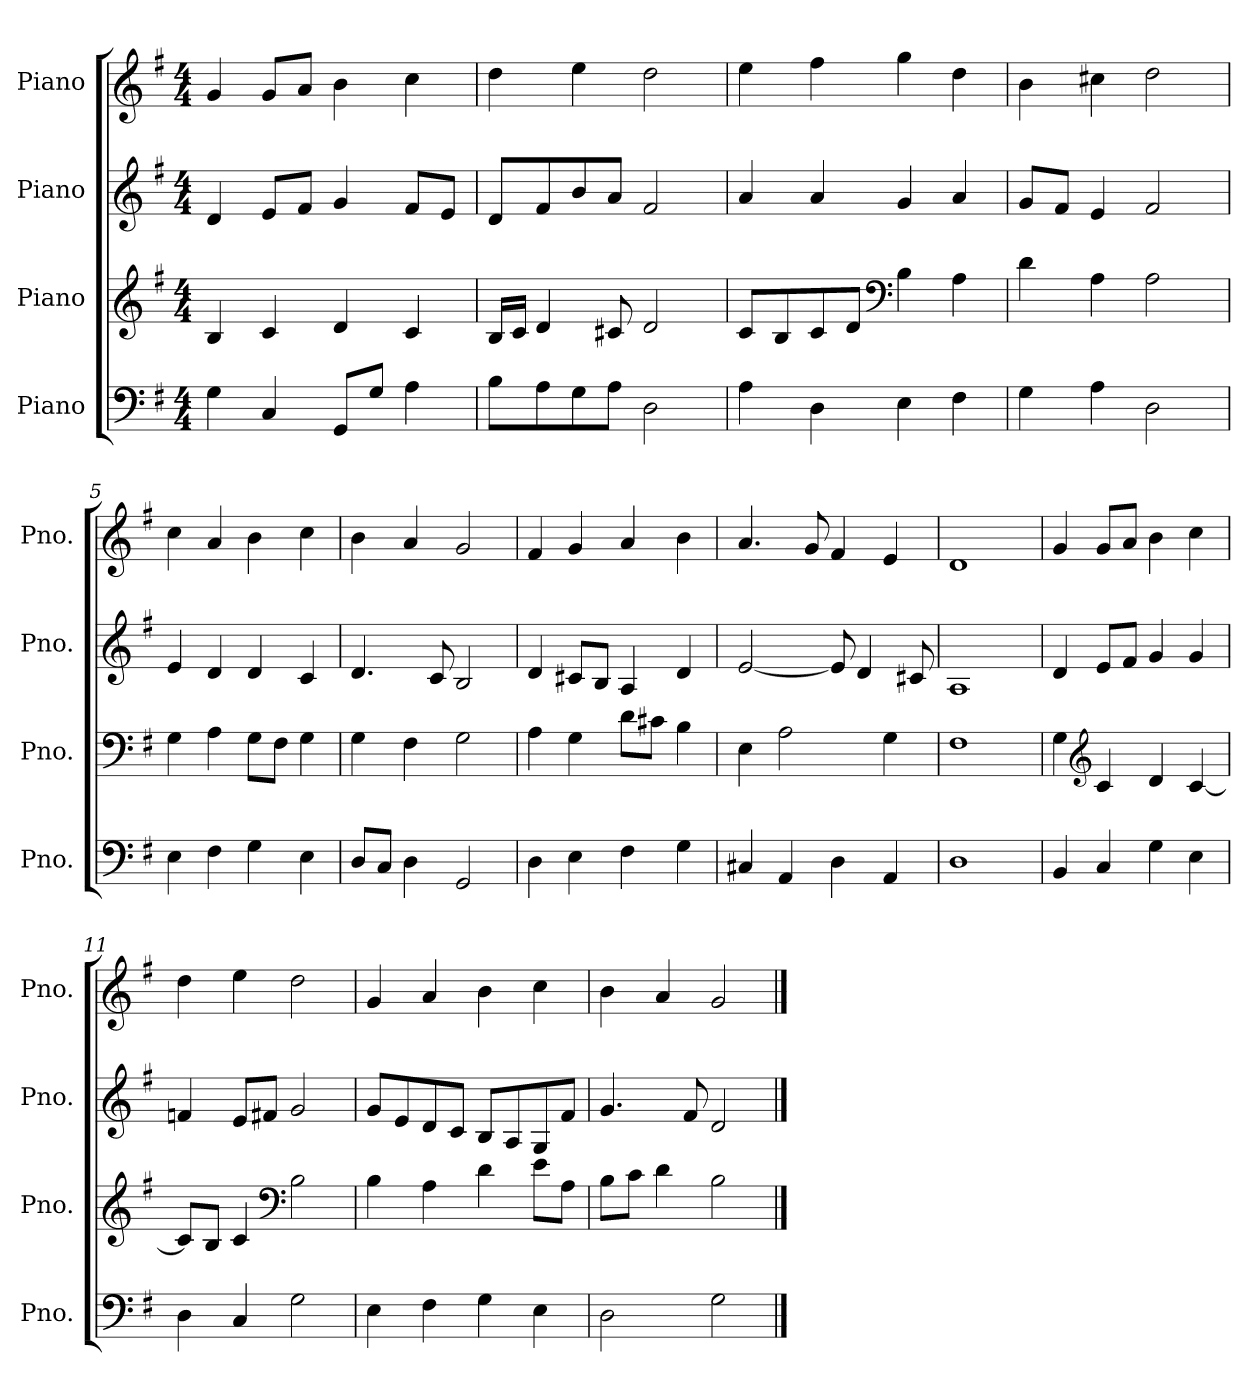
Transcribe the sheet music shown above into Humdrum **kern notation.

**kern	**kern	**kern	**kern
*part4	*part3	*part2	*part1
*staff4	*staff3	*staff2	*staff1
*I"Piano	*I"Piano	*I"Piano	*I"Piano
*I'Pno.	*I'Pno.	*I'Pno.	*I'Pno.
*clefF4	*clefG2	*clefG2	*clefG2
*k[f#]	*k[f#]	*k[f#]	*k[f#]
*M4/4	*M4/4	*M4/4	*M4/4
*MM120	*MM120	*MM120	*MM120
=1	=1	=1	=1
4G\	4B/	4d/	4g/
4C/	4c/	8e/L	8g/L
.	.	8f#/J	8a/J
8GG/L	4d/	4g/	4b\
8G/J	.	.	.
4A\	4c/	8f#/L	4cc\
.	.	8e/J	.
=2	=2	=2	=2
8B\L	16B/LL	8d/L	4dd\
.	16c/JJ	.	.
8A\	4d/	8f#/	.
8G\	.	8b/	4ee\
8A\J	8c#X/	8a/J	.
2D\	2d/	2f#/	2dd\
=3	=3	=3	=3
4A\	8c/L	4a/	4ee\
.	8B/	.	.
4D\	8c/	4a/	4ff#\
.	8d/J	.	.
*	*clefF4	*	*
4E\	4B\	4g/	4gg\
4F#\	4A\	4a/	4dd\
=4	=4	=4	=4
4G\	4d\	8g/L	4b\
.	.	8f#/J	.
4A\	4A\	4e/	4cc#X\
2D\	2A\	2f#/	2dd\
=5	=5	=5	=5
4E\	4G\	4e/	4cc\
4F#\	4A\	4d/	4a/
4G\	8G\L	4d/	4b\
.	8F#\J	.	.
4E\	4G\	4c/	4cc\
=6	=6	=6	=6
8D/L	4G\	4.d/	4b\
8C/J	.	.	.
4D\	4F#\	.	4a/
.	.	8c/	.
2GG/	2G\	2B/	2g/
!!LO:LB:g=z
=7	=7	=7	=7
4D\	4A\	4d/	4f#/
4E\	4G\	8c#X/L	4g/
.	.	8B/J	.
4F#\	8d\L	4A/	4a/
.	8c#X\J	.	.
4G\	4B\	4d/	4b\
=8	=8	=8	=8
4C#X/	4E\	[2e/	4.a/
4AA/	2A\	.	.
.	.	.	8g/
4D\	.	8e/]	4f#/
.	.	4d/	.
4AA/	4G\	.	4e/
.	.	8c#X/	.
=9	=9	=9	=9
1D	1F#	1A	1d
=10	=10	=10	=10
4BB/	4G\	4d/	4g/
*	*clefG2	*	*
4C/	4c/	8e/L	8g/L
.	.	8f#/J	8a/J
4G\	4d/	4g/	4b\
4E\	[4c/	4g/	4cc\
=11	=11	=11	=11
4D\	8c/L]	4fn/	4dd\
.	8B/J	.	.
4C/	4c/	8e/L	4ee\
.	.	8f#X/J	.
*	*clefF4	*	*
2G\	2B\	2g/	2dd\
!!LO:LB:g=z
=12	=12	=12	=12
4E\	4B\	8g/L	4g/
.	.	8e/	.
4F#\	4A\	8d/	4a/
.	.	8c/J	.
4G\	4d\	8B/L	4b\
.	.	8A/	.
4E\	8e\L	8G/	4cc\
.	8A\J	8f#/J	.
=13	=13	=13	=13
2D\	8B\L	4.g/	4b\
.	8c\J	.	.
.	4d\	.	4a/
.	.	8f#/	.
2G\	2B\	2d/	2g/
==	==	==	==
*-	*-	*-	*-
